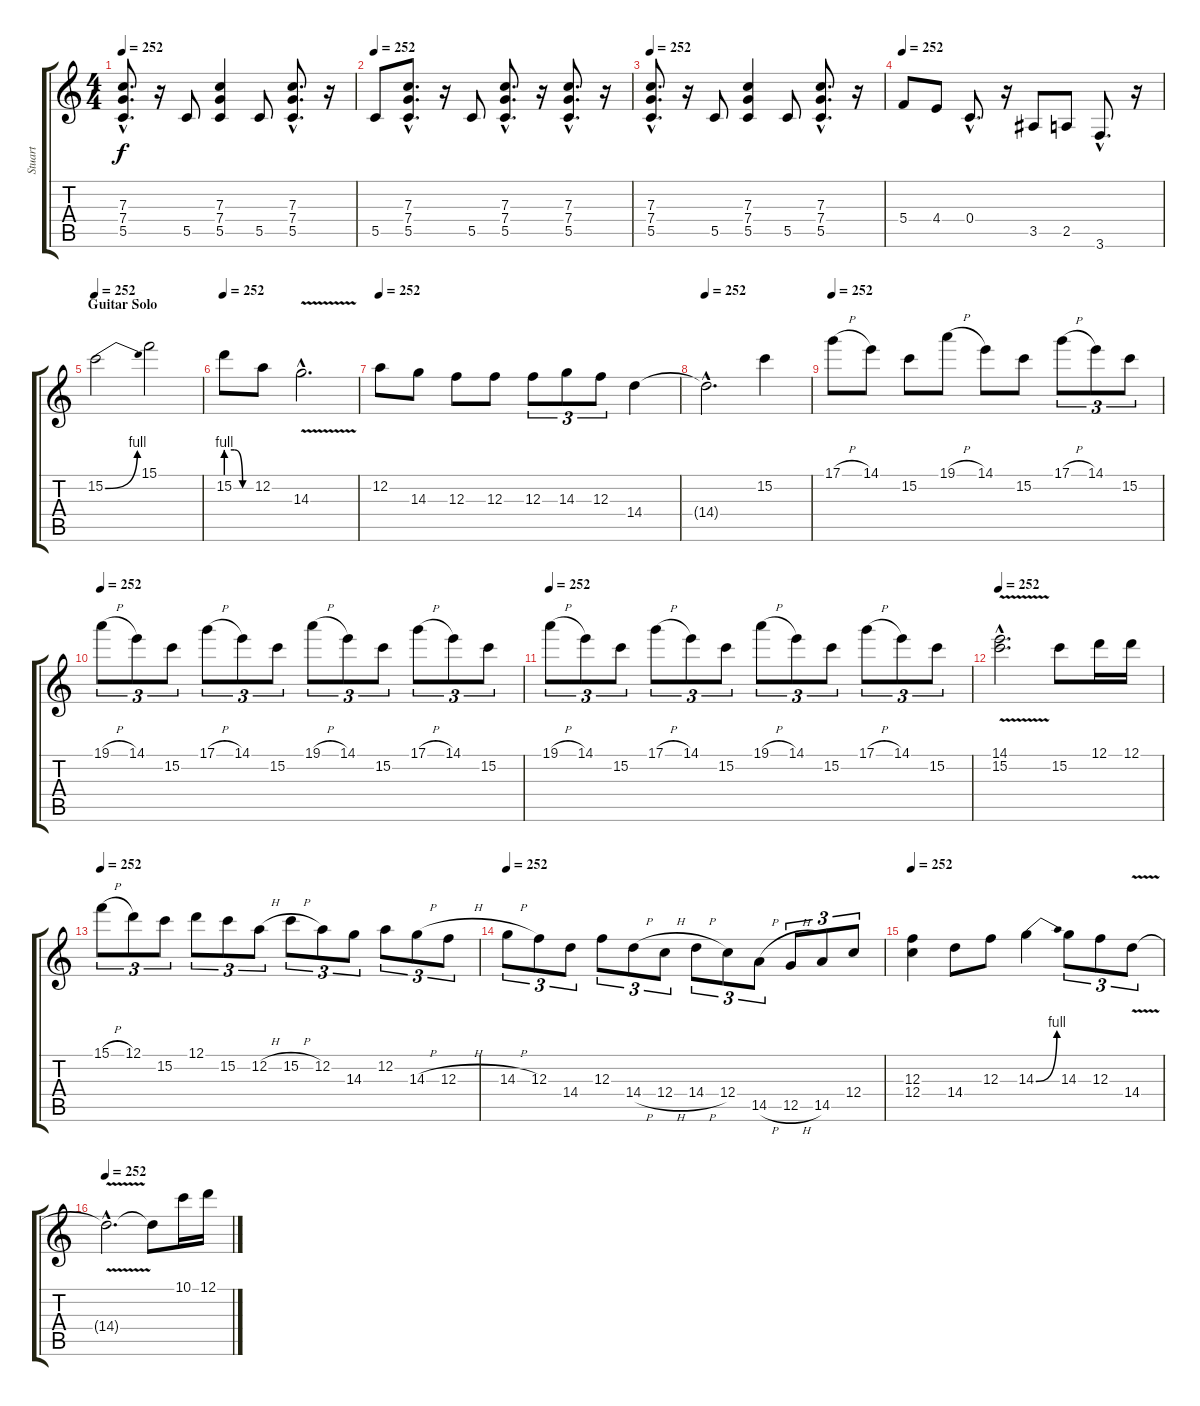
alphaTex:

\track ("Stuart" "Stuart") {instrument distortionguitar}
\staff {score tabs}
\tuning (D4 A3 F3 C3 G2 D2) {hide}
\ts (4 4)
\tempo 252
\clef g2
\ks c
(7.3{hac} 7.4{hac} 5.5{hac}).8{d dy f} r.16 5.5.8 (7.3 7.4 5.5).4 5.5.8 (7.3{hac} 7.4{hac} 5.5{hac}).8{d} r.16 |
\tempo 252
5.5.8 (7.3{hac} 7.4{hac} 5.5{hac}).8{d} r.16 5.5.8 (7.3{hac} 7.4{hac} 5.5{hac}).8{d} r.16 (7.3{hac} 7.4{hac} 5.5{hac}).8{d} r.16 |
\tempo 252
(7.3{hac} 7.4{hac} 5.5{hac}).8{d} r.16 5.5.8 (7.3 7.4 5.5).4 5.5.8 (7.3{hac} 7.4{hac} 5.5{hac}).8{d} r.16 |
\tempo 252
5.4.8 4.4.8 0.4{hac}.8{d} r.16 3.5.8 2.5.8 3.6{hac}.8{d} r.16 |
\section ("" "Guitar Solo")
\tempo 252
15.2{be (bend 0 0 60 4)}.2{volume 12} 15.1.2 |
\tempo 252
15.2{be (custom 0 4 20 4 40 0 60 0)}.8 12.2.8 14.3{v hac}.2{d} |
\tempo 252
12.2.8 14.3.8 12.3.8 12.3.8 12.3.8{tu (3 2)} 14.3.8{tu (3 2)} 12.3.8{tu (3 2)} 14.4.4 |
\tempo 252
14.4{hac t}.2{d} 15.2.4 |
\tempo 252
17.1{h}.8 14.1.8 15.2.8 19.1{h}.8 14.1.8 15.2.8 17.1{h}.8{tu (3 2)} 14.1.8{tu (3 2)} 15.2.8{tu (3 2)} |
\tempo 252
19.1{h}.8{tu (3 2)} 14.1.8{tu (3 2)} 15.2.8{tu (3 2)} 17.1{h}.8{tu (3 2)} 14.1.8{tu (3 2)} 15.2.8{tu (3 2)} 19.1{h}.8{tu (3 2)} 14.1.8{tu (3 2)} 15.2.8{tu (3 2)} 17.1{h}.8{tu (3 2)} 14.1.8{tu (3 2)} 15.2.8{tu (3 2)} |
\tempo 252
19.1{h}.8{tu (3 2)} 14.1.8{tu (3 2)} 15.2.8{tu (3 2)} 17.1{h}.8{tu (3 2)} 14.1.8{tu (3 2)} 15.2.8{tu (3 2)} 19.1{h}.8{tu (3 2)} 14.1.8{tu (3 2)} 15.2.8{tu (3 2)} 17.1{h}.8{tu (3 2)} 14.1.8{tu (3 2)} 15.2.8{tu (3 2)} |
\tempo 252
(14.1{v hac} 15.2{v hac}).2{d} 15.2.8 12.1.16 12.1.16 |
\tempo 252
15.1{h}.8{tu (3 2)} 12.1.8{tu (3 2)} 15.2.8{tu (3 2)} 12.1.8{tu (3 2)} 15.2.8{tu (3 2)} 12.2{h}.8{tu (3 2)} 15.2{h}.8{tu (3 2)} 12.2.8{tu (3 2)} 14.3.8{tu (3 2)} 12.2.8{tu (3 2)} 14.3{h}.8{tu (3 2)} 12.3{h}.8{tu (3 2)} |
\tempo 252
14.3{h}.8{tu (3 2)} 12.3.8{tu (3 2)} 14.4.8{tu (3 2)} 12.3.8{tu (3 2)} 14.4{h}.8{tu (3 2)} 12.4{h}.8{tu (3 2)} 14.4{h}.8{tu (3 2)} 12.4.8{tu (3 2)} 14.5{h}.8{tu (3 2)} 12.5{h}.8{tu (3 2)} 14.5.8{tu (3 2)} 12.4.8{tu (3 2)} |
\tempo 252
(12.3 12.4).4 14.4.8 12.3.8 14.3{be (bend 0 0 60 4)}.4 14.3.8{tu (3 2)} 12.3.8{tu (3 2)} 14.4{v}.8{tu (3 2)} |
\tempo 252
14.4{hac t}.2{d} 14.4{t}.8 10.1.16 12.1.16
